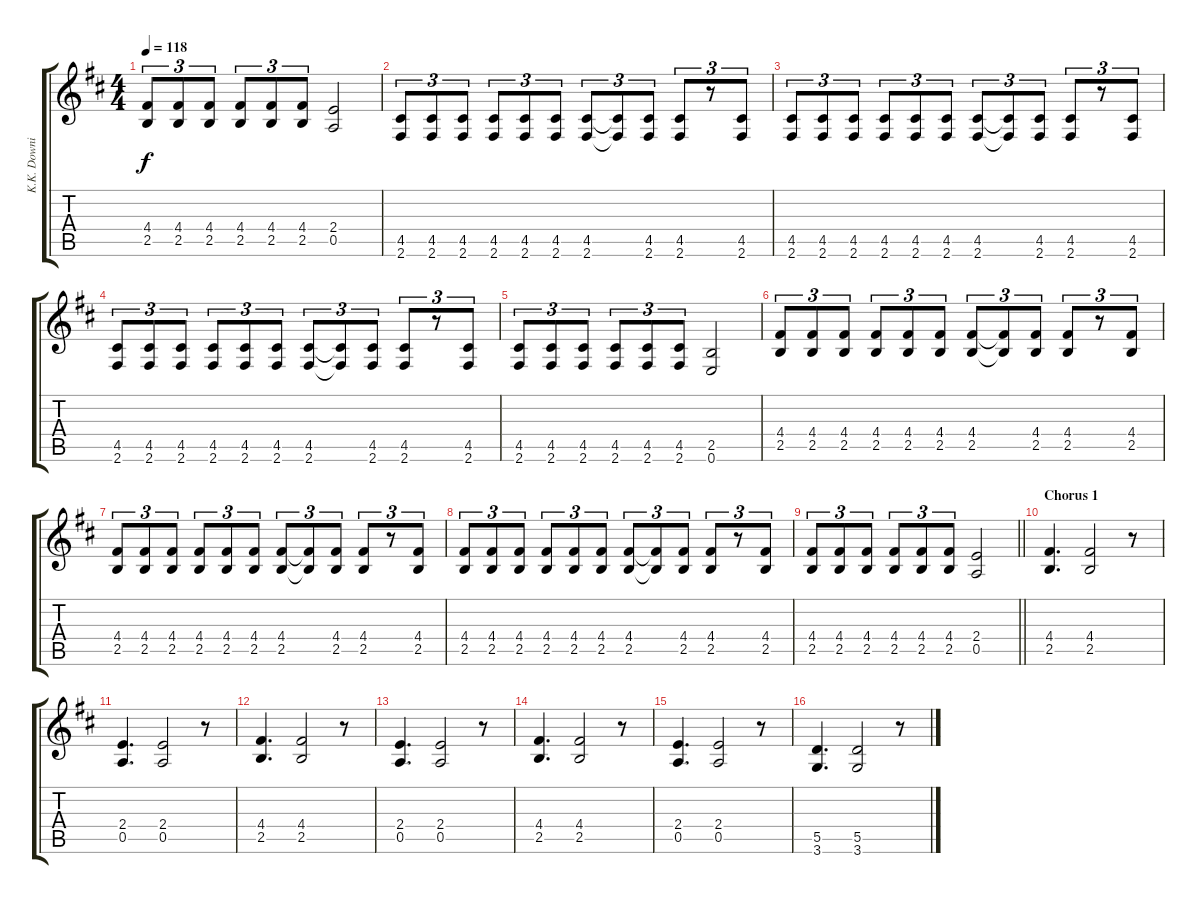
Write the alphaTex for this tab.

\track ("K.K. Downing" "K.K. Downi") {instrument distortionguitar}
\staff {score tabs}
\tuning (E4 B3 G3 D3 A2 E2) {hide}
\ts (4 4)
\tempo 118
\clef g2
\ks d
(4.4 2.5).8{tu (3 2) dy f} (4.4 2.5).8{tu (3 2)} (4.4 2.5).8{tu (3 2)} (4.4 2.5).8{tu (3 2)} (4.4 2.5).8{tu (3 2)} (4.4 2.5).8{tu (3 2)} (2.4 0.5).2 |
(4.5 2.6).8{tu (3 2)} (4.5 2.6).8{tu (3 2)} (4.5 2.6).8{tu (3 2)} (4.5 2.6).8{tu (3 2)} (4.5 2.6).8{tu (3 2)} (4.5 2.6).8{tu (3 2)} (4.5 2.6).8{tu (3 2)} (4.5{t} 2.6{t}).8{tu (3 2)} (4.5 2.6).8{tu (3 2)} (4.5 2.6).8{tu (3 2)} r.8{tu (3 2)} (4.5 2.6).8{tu (3 2)} |
(4.5 2.6).8{tu (3 2)} (4.5 2.6).8{tu (3 2)} (4.5 2.6).8{tu (3 2)} (4.5 2.6).8{tu (3 2)} (4.5 2.6).8{tu (3 2)} (4.5 2.6).8{tu (3 2)} (4.5 2.6).8{tu (3 2)} (4.5{t} 2.6{t}).8{tu (3 2)} (4.5 2.6).8{tu (3 2)} (4.5 2.6).8{tu (3 2)} r.8{tu (3 2)} (4.5 2.6).8{tu (3 2)} |
(4.5 2.6).8{tu (3 2)} (4.5 2.6).8{tu (3 2)} (4.5 2.6).8{tu (3 2)} (4.5 2.6).8{tu (3 2)} (4.5 2.6).8{tu (3 2)} (4.5 2.6).8{tu (3 2)} (4.5 2.6).8{tu (3 2)} (4.5{t} 2.6{t}).8{tu (3 2)} (4.5 2.6).8{tu (3 2)} (4.5 2.6).8{tu (3 2)} r.8{tu (3 2)} (4.5 2.6).8{tu (3 2)} |
(4.5 2.6).8{tu (3 2)} (4.5 2.6).8{tu (3 2)} (4.5 2.6).8{tu (3 2)} (4.5 2.6).8{tu (3 2)} (4.5 2.6).8{tu (3 2)} (4.5 2.6).8{tu (3 2)} (2.5 0.6).2 |
(4.4 2.5).8{tu (3 2)} (4.4 2.5).8{tu (3 2)} (4.4 2.5).8{tu (3 2)} (4.4 2.5).8{tu (3 2)} (4.4 2.5).8{tu (3 2)} (4.4 2.5).8{tu (3 2)} (4.4 2.5).8{tu (3 2)} (4.4{t} 2.5{t}).8{tu (3 2)} (4.4 2.5).8{tu (3 2)} (4.4 2.5).8{tu (3 2)} r.8{tu (3 2)} (4.4 2.5).8{tu (3 2)} |
(4.4 2.5).8{tu (3 2)} (4.4 2.5).8{tu (3 2)} (4.4 2.5).8{tu (3 2)} (4.4 2.5).8{tu (3 2)} (4.4 2.5).8{tu (3 2)} (4.4 2.5).8{tu (3 2)} (4.4 2.5).8{tu (3 2)} (4.4{t} 2.5{t}).8{tu (3 2)} (4.4 2.5).8{tu (3 2)} (4.4 2.5).8{tu (3 2)} r.8{tu (3 2)} (4.4 2.5).8{tu (3 2)} |
(4.4 2.5).8{tu (3 2)} (4.4 2.5).8{tu (3 2)} (4.4 2.5).8{tu (3 2)} (4.4 2.5).8{tu (3 2)} (4.4 2.5).8{tu (3 2)} (4.4 2.5).8{tu (3 2)} (4.4 2.5).8{tu (3 2)} (4.4{t} 2.5{t}).8{tu (3 2)} (4.4 2.5).8{tu (3 2)} (4.4 2.5).8{tu (3 2)} r.8{tu (3 2)} (4.4 2.5).8{tu (3 2)} |
\barLineRight lightlight
(4.4 2.5).8{tu (3 2)} (4.4 2.5).8{tu (3 2)} (4.4 2.5).8{tu (3 2)} (4.4 2.5).8{tu (3 2)} (4.4 2.5).8{tu (3 2)} (4.4 2.5).8{tu (3 2)} (2.4 0.5).2 |
\section ("" "Chorus 1")
(4.4 2.5).4{d} (4.4 2.5).2 r.8 |
(2.4 0.5).4{d} (2.4 0.5).2 r.8 |
(4.4 2.5).4{d} (4.4 2.5).2 r.8 |
(2.4 0.5).4{d} (2.4 0.5).2 r.8 |
(4.4 2.5).4{d} (4.4 2.5).2 r.8 |
(2.4 0.5).4{d} (2.4 0.5).2 r.8 |
(5.5 3.6).4{d} (5.5 3.6).2 r.8
